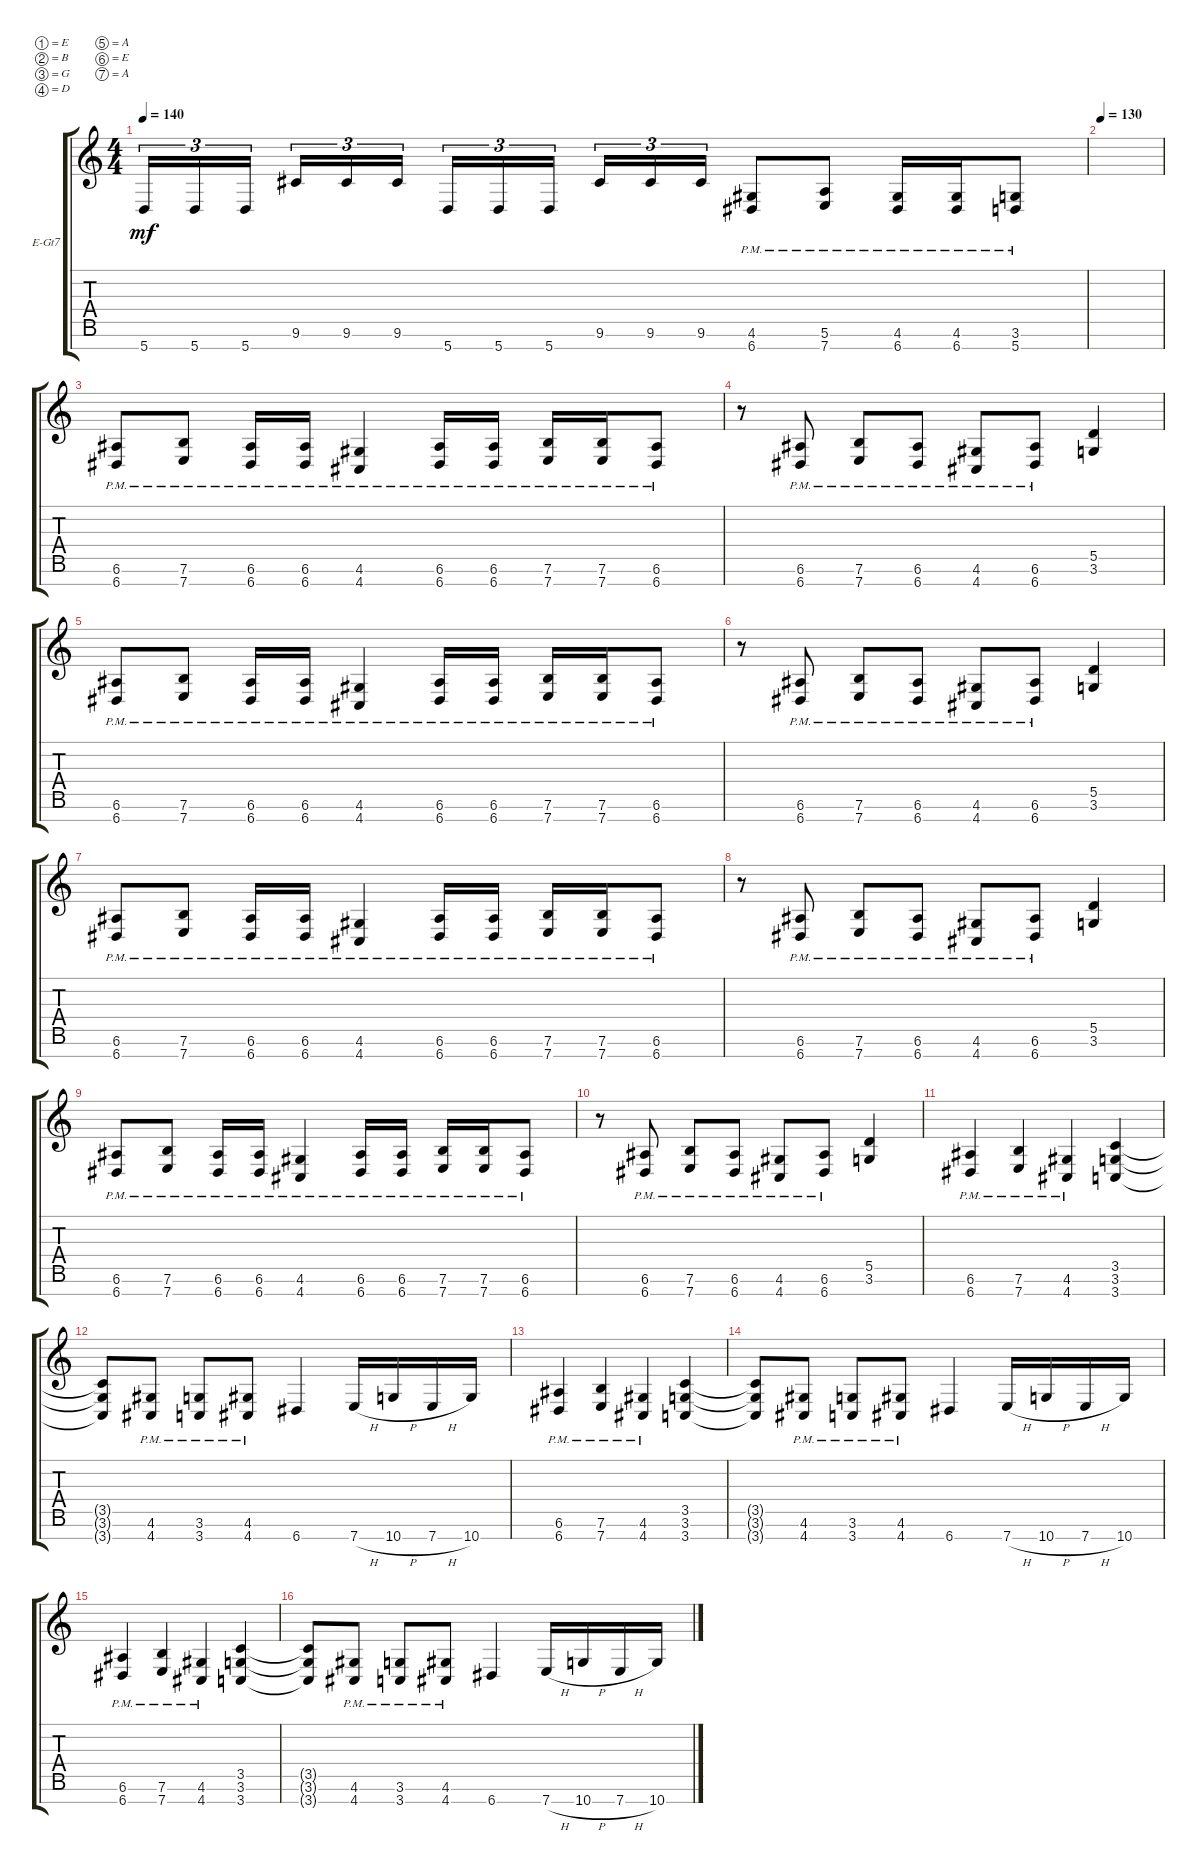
\defaultSystemsLayout 4
\bracketExtendMode groupsimilarinstruments
\firstSystemTrackNameOrientation horizontal
\otherSystemsTrackNameOrientation horizontal
\track ("Electric Guitar" "E-Gt7") {instrument overdrivenguitar}
\staff {score tabs}
\tuning (E4 B3 G3 D3 A2 E2 A1)
\ts (4 4)
\tempo 140
\clef g2
\ks c
5.7.16{tu (3 2) dy mf} 5.7.16{tu (3 2)} 5.7.16{tu (3 2)} 9.6.16{tu (3 2)} 9.6.16{tu (3 2)} 9.6.16{tu (3 2)} 5.7.16{tu (3 2)} 5.7.16{tu (3 2)} 5.7.16{tu (3 2)} 9.6.16{tu (3 2)} 9.6.16{tu (3 2)} 9.6.16{tu (3 2)} (6.7{pm} 4.6{pm}).8 (7.7{pm} 5.6{pm}).8 (6.7{pm} 4.6{pm}).16 (6.7{pm} 4.6{pm}).16 (5.7{pm} 3.6{pm}).8 |
\tempo 130
|
(6.7{pm} 6.6{pm}).8 (7.7{pm} 7.6{pm}).8 (6.7{pm} 6.6{pm}).16 (6.7{pm} 6.6{pm}).16 (4.7{pm} 4.6{pm}).4 (6.7{pm} 6.6{pm}).16 (6.7{pm} 6.6{pm}).16 (7.7{pm} 7.6{pm}).16 (7.7{pm} 7.6{pm}).16 (6.7{pm} 6.6{pm}).8 |
r.8 (6.7{pm} 6.6{pm}).8 (7.7{pm} 7.6{pm}).8 (6.7{pm} 6.6{pm}).8 (4.7{pm} 4.6{pm}).8 (6.7{pm} 6.6{pm}).8 (3.6 5.5).4 |
(6.7{pm} 6.6{pm}).8 (7.7{pm} 7.6{pm}).8 (6.7{pm} 6.6{pm}).16 (6.7{pm} 6.6{pm}).16 (4.7{pm} 4.6{pm}).4 (6.7{pm} 6.6{pm}).16 (6.7{pm} 6.6{pm}).16 (7.7{pm} 7.6{pm}).16 (7.7{pm} 7.6{pm}).16 (6.7{pm} 6.6{pm}).8 |
r.8 (6.7{pm} 6.6{pm}).8 (7.7{pm} 7.6{pm}).8 (6.7{pm} 6.6{pm}).8 (4.7{pm} 4.6{pm}).8 (6.7{pm} 6.6{pm}).8 (3.6 5.5).4 |
(6.7{pm} 6.6{pm}).8 (7.7{pm} 7.6{pm}).8 (6.7{pm} 6.6{pm}).16 (6.7{pm} 6.6{pm}).16 (4.7{pm} 4.6{pm}).4 (6.7{pm} 6.6{pm}).16 (6.7{pm} 6.6{pm}).16 (7.7{pm} 7.6{pm}).16 (7.7{pm} 7.6{pm}).16 (6.7{pm} 6.6{pm}).8 |
r.8 (6.7{pm} 6.6{pm}).8 (7.7{pm} 7.6{pm}).8 (6.7{pm} 6.6{pm}).8 (4.7{pm} 4.6{pm}).8 (6.7{pm} 6.6{pm}).8 (3.6 5.5).4 |
(6.7{pm} 6.6{pm}).8 (7.7{pm} 7.6{pm}).8 (6.7{pm} 6.6{pm}).16 (6.7{pm} 6.6{pm}).16 (4.7{pm} 4.6{pm}).4 (6.7{pm} 6.6{pm}).16 (6.7{pm} 6.6{pm}).16 (7.7{pm} 7.6{pm}).16 (7.7{pm} 7.6{pm}).16 (6.7{pm} 6.6{pm}).8 |
r.8 (6.7{pm} 6.6{pm}).8 (7.7{pm} 7.6{pm}).8 (6.7{pm} 6.6{pm}).8 (4.7{pm} 4.6{pm}).8 (6.7{pm} 6.6{pm}).8 (3.6 5.5).4 |
(6.7{pm} 6.6{pm}).4 (7.7{pm} 7.6{pm}).4 (4.7{pm} 4.6{pm}).4 (3.7 3.6 3.5).4 |
(3.5{t} 3.6{t} 3.7{t}).8 (4.7{pm} 4.6{pm}).8 (3.7{pm} 3.6{pm}).8 (4.7{pm} 4.6{pm}).8 6.7.4 7.7{h}.16 10.7{h}.16 7.7{h}.16 10.7.16 |
(6.7{pm} 6.6{pm}).4 (7.7{pm} 7.6{pm}).4 (4.7{pm} 4.6{pm}).4 (3.7 3.6 3.5).4 |
(3.5{t} 3.6{t} 3.7{t}).8 (4.7{pm} 4.6{pm}).8 (3.7{pm} 3.6{pm}).8 (4.7{pm} 4.6{pm}).8 6.7.4 7.7{h}.16 10.7{h}.16 7.7{h}.16 10.7.16 |
(6.7{pm} 6.6{pm}).4 (7.7{pm} 7.6{pm}).4 (4.7{pm} 4.6{pm}).4 (3.7 3.6 3.5).4 |
(3.5{t} 3.6{t} 3.7{t}).8 (4.7{pm} 4.6{pm}).8 (3.7{pm} 3.6{pm}).8 (4.7{pm} 4.6{pm}).8 6.7.4 7.7{h}.16 10.7{h}.16 7.7{h}.16 10.7.16
